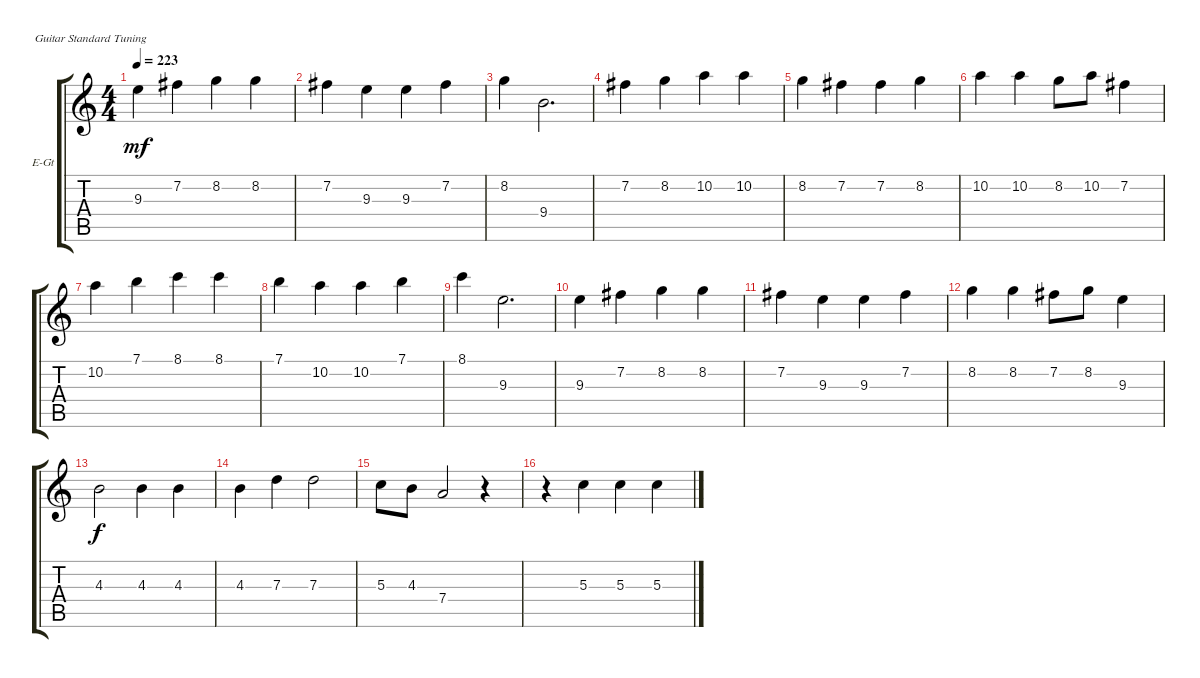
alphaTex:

\defaultSystemsLayout 4
\bracketExtendMode groupsimilarinstruments
\firstSystemTrackNameOrientation horizontal
\otherSystemsTrackNameOrientation horizontal
\track ("Electric Guitar" "E-Gt") {instrument electricguitarclean}
\staff {score tabs}
\tuning (E4 B3 G3 D3 A2 E2)
\ts (4 4)
\tempo 223
\clef g2
\scale
0.333333
\ks c
9.3.4{dy mf} 7.2.4 8.2.4 8.2.4 |
\scale
0.333333 7.2.4 9.3.4 9.3.4 7.2.4 |
\scale
0.333333 8.2.4 9.4.2{d} |
\scale
0.333333 7.2.4 8.2.4 10.2.4 10.2.4 |
\scale
0.333333 8.2.4 7.2.4 7.2.4 8.2.4 |
\scale
0.333333 10.2.4 10.2.4 8.2.8 10.2.8 7.2.4 |
\scale
0.333333 10.2.4 7.1.4 8.1.4 8.1.4 |
\scale
0.333333 7.1.4 10.2.4 10.2.4 7.1.4 |
\scale
0.333333 8.1.4 9.3.2{d} |
\scale
0.333333 9.3.4 7.2.4 8.2.4 8.2.4 |
\scale
0.333333 7.2.4 9.3.4 9.3.4 7.2.4 |
\scale
0.333333 8.2.4 8.2.4 7.2.8 8.2.8 9.3.4 |
\scale
0.333333 4.3.2{dy f} 4.3.4 4.3.4 |
\scale
0.333333 4.3.4 7.3.4 7.3.2 |
\scale
0.333333 5.3.8 4.3.8 7.4.2 r.4 |
\scale
0.333333 r.4 5.3.4 5.3.4 5.3.4
